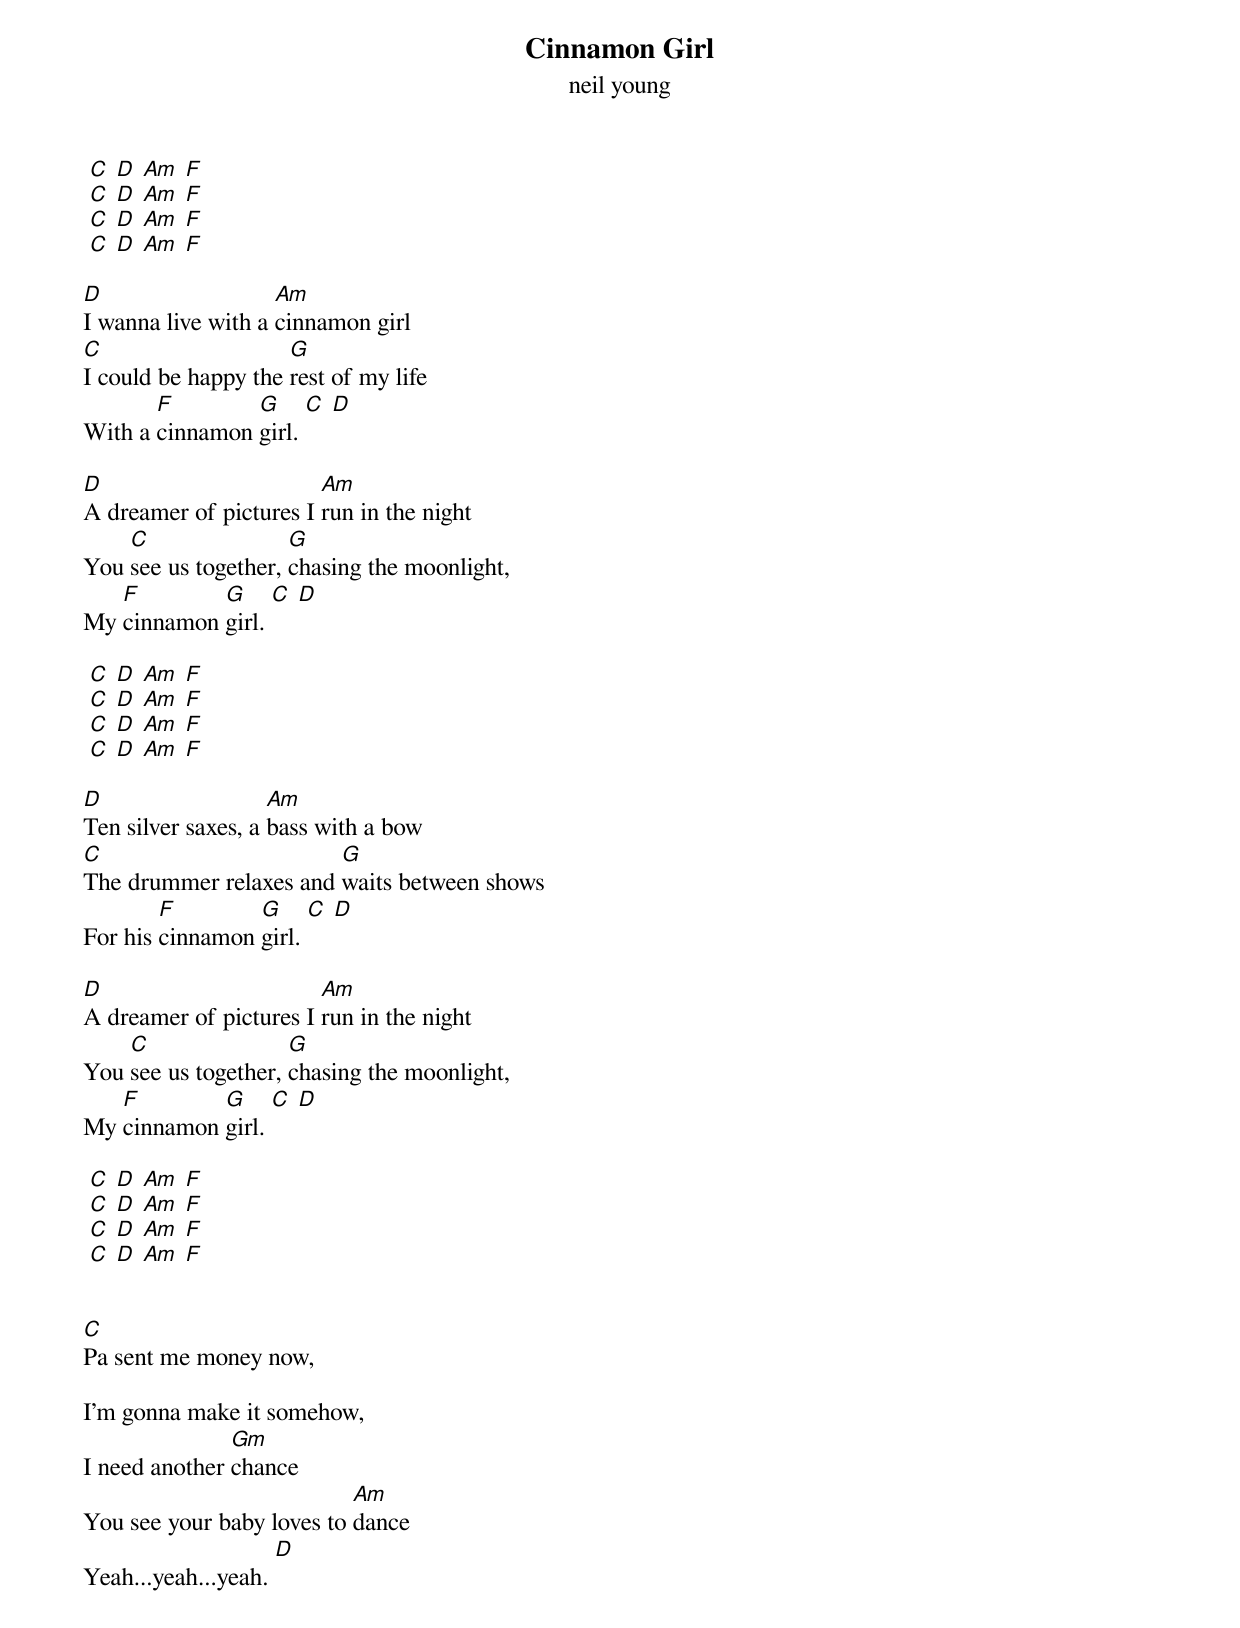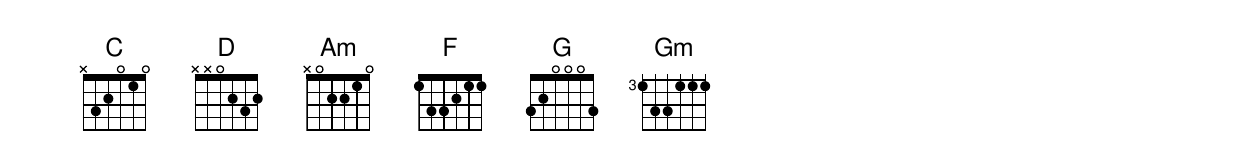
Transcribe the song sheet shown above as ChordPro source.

{title: Cinnamon Girl}
{subtitle: neil young}
 [C] [D] [Am] [F]
 [C] [D] [Am] [F]
 [C] [D] [Am] [F]
 [C] [D] [Am] [F]

[D]I wanna live with a [Am]cinnamon girl
[C]I could be happy the [G]rest of my life
With a [F]cinnamon [G]girl. [C] [D]

[D]A dreamer of pictures I [Am]run in the night
You [C]see us together, [G]chasing the moonlight,
My [F]cinnamon [G]girl. [C] [D]

 [C] [D] [Am] [F]
 [C] [D] [Am] [F]
 [C] [D] [Am] [F]
 [C] [D] [Am] [F]

[D]Ten silver saxes, a [Am]bass with a bow
[C]The drummer relaxes and [G]waits between shows
For his [F]cinnamon [G]girl. [C] [D]

[D]A dreamer of pictures I [Am]run in the night
You [C]see us together, [G]chasing the moonlight,
My [F]cinnamon [G]girl. [C] [D]

 [C] [D] [Am] [F]
 [C] [D] [Am] [F]
 [C] [D] [Am] [F]
 [C] [D] [Am] [F]


[C]Pa sent me money now,

I’m gonna make it somehow,
I need another [Gm]chance
You see your baby loves to [Am]dance
Yeah...yeah...yeah. [D]
